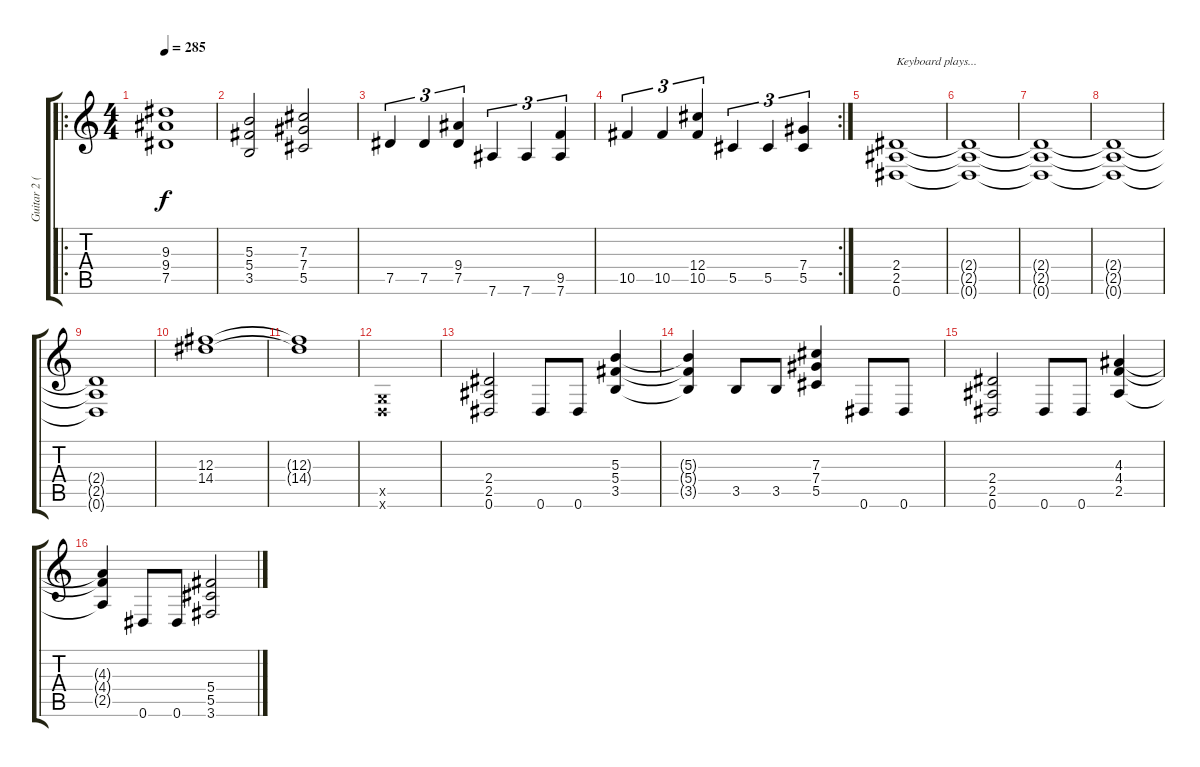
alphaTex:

\track ("Guitar 2 (Ale)" "Guitar 2 (") {instrument distortionguitar}
\staff {score tabs}
\tuning (Eb4 Bb3 Gb3 Db3 Ab2 Eb2) {hide}
\ro
\ts (4 4)
\tempo 285
\clef g2
\ks c
(9.3 9.4 7.5).1{dy f} |
(5.3 5.4 3.5).2 (7.3 7.4 5.5).2 |
7.5.4{tu (3 2)} 7.5.4{tu (3 2)} (9.4 7.5).4{tu (3 2)} 7.6.4{tu (3 2)} 7.6.4{tu (3 2)} (9.5 7.6).4{tu (3 2)} |
\rc 2
10.5.4{tu (3 2)} 10.5.4{tu (3 2)} (12.4 10.5).4{tu (3 2)} 5.5.4{tu (3 2)} 5.5.4{tu (3 2)} (7.4 5.5).4{tu (3 2)} |
(2.4 2.5 0.6).1{txt "Keyboard plays..."} |
(2.4{t} 2.5{t} 0.6{t}).1 |
(2.4{t} 2.5{t} 0.6{t}).1 |
(2.4{t} 2.5{t} 0.6{t}).1 |
(2.4{t} 2.5{t} 0.6{t}).1 |
(12.3 14.4).1 |
(12.3{t} 14.4{t}).1 |
(-1.5{x} -1.6{x}).1 |
(2.4 2.5 0.6).2 0.6.8 0.6.8 (5.3 5.4 3.5).4 |
(5.3{t} 5.4{t} 3.5{t}).4 3.5.8 3.5.8 (7.3 7.4 5.5).4 0.6.8 0.6.8 |
(2.4 2.5 0.6).2 0.6.8 0.6.8 (4.3 4.4 2.5).4 |
(4.3{t} 4.4{t} 2.5{t}).4 0.6.8 0.6.8 (5.4 5.5 3.6).2
